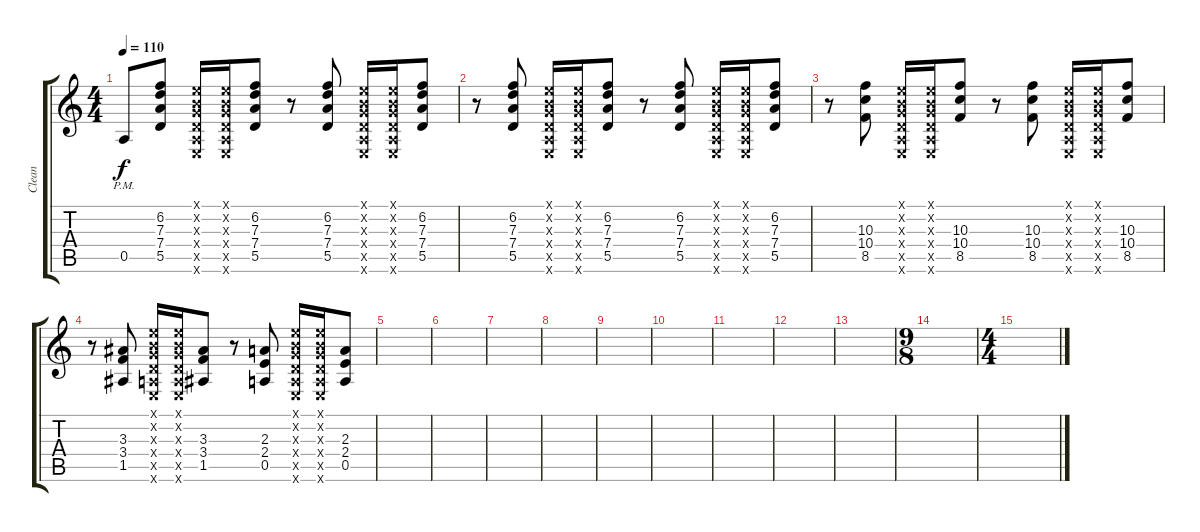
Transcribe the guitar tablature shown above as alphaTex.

\track ("Clean " "Clean ") {instrument electricguitarclean}
\staff {score tabs}
\tuning (E4 B3 G3 D3 A2 E2) {hide}
\ts (4 4)
\tempo 110
\clef g2
\ks c
0.5{pm}.8{dy f} (6.2 7.3 7.4 5.5).8 (0.1{x} 0.2{x} 0.3{x} 0.4{x} 0.5{x} 0.6{x}).16 (0.1{x} 0.2{x} 0.3{x} 0.4{x} 0.5{x} 0.6{x}).16 (6.2 7.3 7.4 5.5).8 r.8 (6.2 7.3 7.4 5.5).8 (0.1{x} 0.2{x} 0.3{x} 0.4{x} 0.5{x} 0.6{x}).16 (0.1{x} 0.2{x} 0.3{x} 0.4{x} 0.5{x} 0.6{x}).16 (6.2 7.3 7.4 5.5).8 |
r.8 (6.2 7.3 7.4 5.5).8 (0.1{x} 0.2{x} 0.3{x} 0.4{x} 0.5{x} 0.6{x}).16 (0.1{x} 0.2{x} 0.3{x} 0.4{x} 0.5{x} 0.6{x}).16 (6.2 7.3 7.4 5.5).8 r.8 (6.2 7.3 7.4 5.5).8 (0.1{x} 0.2{x} 0.3{x} 0.4{x} 0.5{x} 0.6{x}).16 (0.1{x} 0.2{x} 0.3{x} 0.4{x} 0.5{x} 0.6{x}).16 (6.2 7.3 7.4 5.5).8 |
r.8 (10.3 10.4 8.5).8 (0.1{x} 0.2{x} 0.3{x} 0.4{x} 0.5{x} 0.6{x}).16 (0.1{x} 0.2{x} 0.3{x} 0.4{x} 0.5{x} 0.6{x}).16 (10.3 10.4 8.5).8 r.8 (10.3 10.4 8.5).8 (0.1{x} 0.2{x} 0.3{x} 0.4{x} 0.5{x} 0.6{x}).16 (0.1{x} 0.2{x} 0.3{x} 0.4{x} 0.5{x} 0.6{x}).16 (10.3 10.4 8.5).8 |
r.8 (3.3 3.4 1.5).8 (0.1{x} 0.2{x} 0.3{x} 0.4{x} 0.5{x} 0.6{x}).16 (0.1{x} 0.2{x} 0.3{x} 0.4{x} 0.5{x} 0.6{x}).16 (3.3 3.4 1.5).8 r.8 (2.3 2.4 0.5).8 (0.1{x} 0.2{x} 0.3{x} 0.4{x} 0.5{x} 0.6{x}).16 (0.1{x} 0.2{x} 0.3{x} 0.4{x} 0.5{x} 0.6{x}).16 (2.3 2.4 0.5).8 |
|
|
|
|
|
|
|
|
|
\ts (9 8)
|
\ts (4 4)
